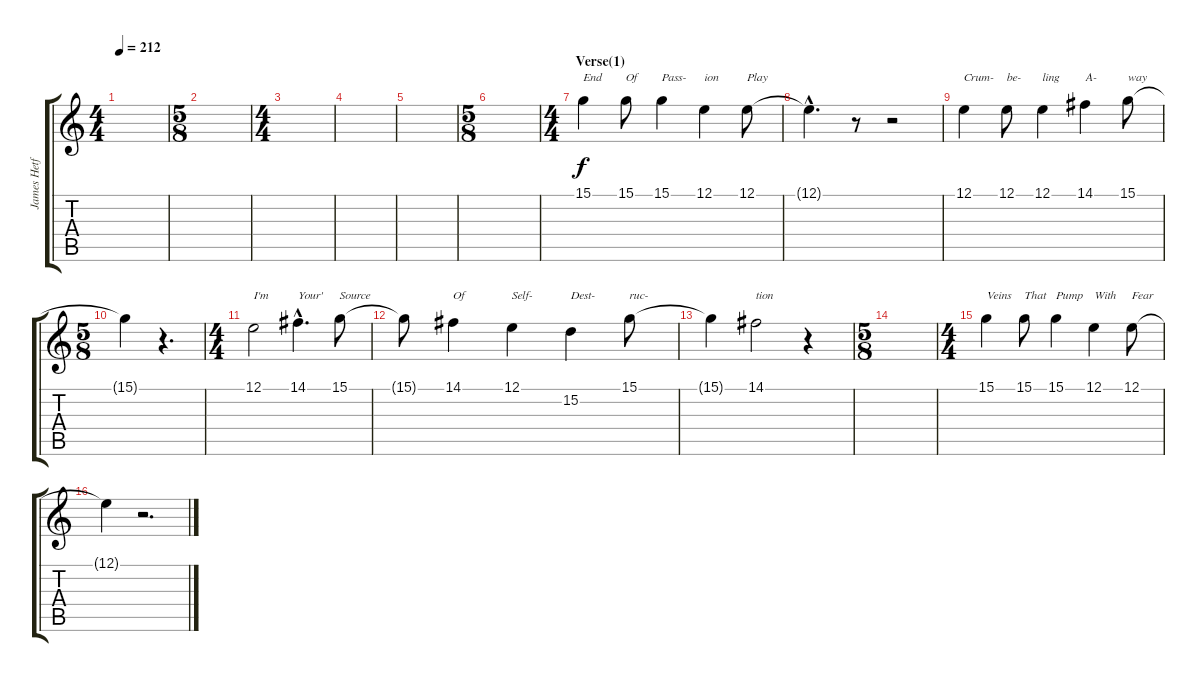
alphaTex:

\track ("James Hetfield (Vocal)" "James Hetf") {instrument lead1square}
\staff {score tabs}
\tuning (E4 B3 G3 D3 A2 E2) {hide}
\ts (4 4)
\tempo 212
\clef g2
\ks c
|
\ts (5 8)
|
\ts (4 4)
|
|
|
\ts (5 8)
|
\ts (4 4)
\section ("" "Verse(1)")
15.1.4{txt "End"} 15.1.8{txt "Of"} 15.1.4{txt "Pass-"} 12.1.4{txt "ion"} 12.1.8{txt "Play"} |
12.1{hac t}.4{d} r.8 r.2 |
12.1.4{txt "Crum-"} 12.1.8{txt "be-"} 12.1.4{txt "ling"} 14.1.4{txt "A-"} 15.1.8{txt "way"} |
\ts (5 8)
15.1{t}.4 r.4{d} |
\ts (4 4)
12.1.2{txt "I'm"} 14.1{hac}.4{d txt "Your'"} 15.1.8{txt "Source"} |
15.1{t}.8 14.1.4{txt "Of"} 12.1.4{txt "Self-"} 15.2.4{txt "Dest-"} 15.1.8{txt "ruc-"} |
15.1{t}.4 14.1.2{txt "tion"} r.4 |
\ts (5 8)
|
\ts (4 4)
15.1.4{txt "Veins"} 15.1.8{txt "That"} 15.1.4{txt "Pump"} 12.1.4{txt "With"} 12.1.8{txt "Fear"} |
12.1{t}.4 r.2{d}
